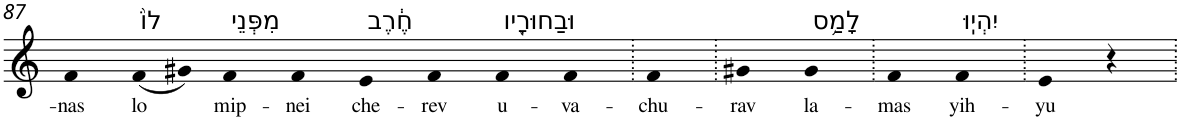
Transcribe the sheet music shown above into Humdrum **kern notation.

**kern	**text
*part1	*part1
*staff1	*staff1
*I"Piano	*
*I'Pno	*
!!LO:PB:g=z
*clefG2	*
*k[]	*
=87	=87
!	!LO:LY:b
4f	-nas
!LO:TX:a:t=לוֹ֙	!
!	!LO:LY:b
(8f	lo
8g#X)	.
!LO:TX:a:t=מִפְּנֵי	!
!	!LO:LY:b
4f	mip-
!	!LO:LY:b
4f	-nei
!LO:TX:a:t=חֶ֔רֶב	!
!	!LO:LY:b
4e	che-
!	!LO:LY:b
4f	-rev
!LO:TX:a:t=וּבַחוּרָ֖יו	!
!	!LO:LY:b
4f	u-
!	!LO:LY:b
4f	-va-
=88.	=88.
!	!LO:LY:b
4f	-chu-
=89.	=89.
!	!LO:LY:b
4g#X	-rav
!LO:TX:a:t=לָמַ֥ס	!
!	!LO:LY:b
4g#	la-
=90.	=90.
!	!LO:LY:b
4f	-mas
!LO:TX:a:t=יִהְיֽוּ	!
!	!LO:LY:b
4f	yih-
=91.	=91.
!	!LO:LY:b
4e	-yu
4r	.
=.	=.
*-	*-
